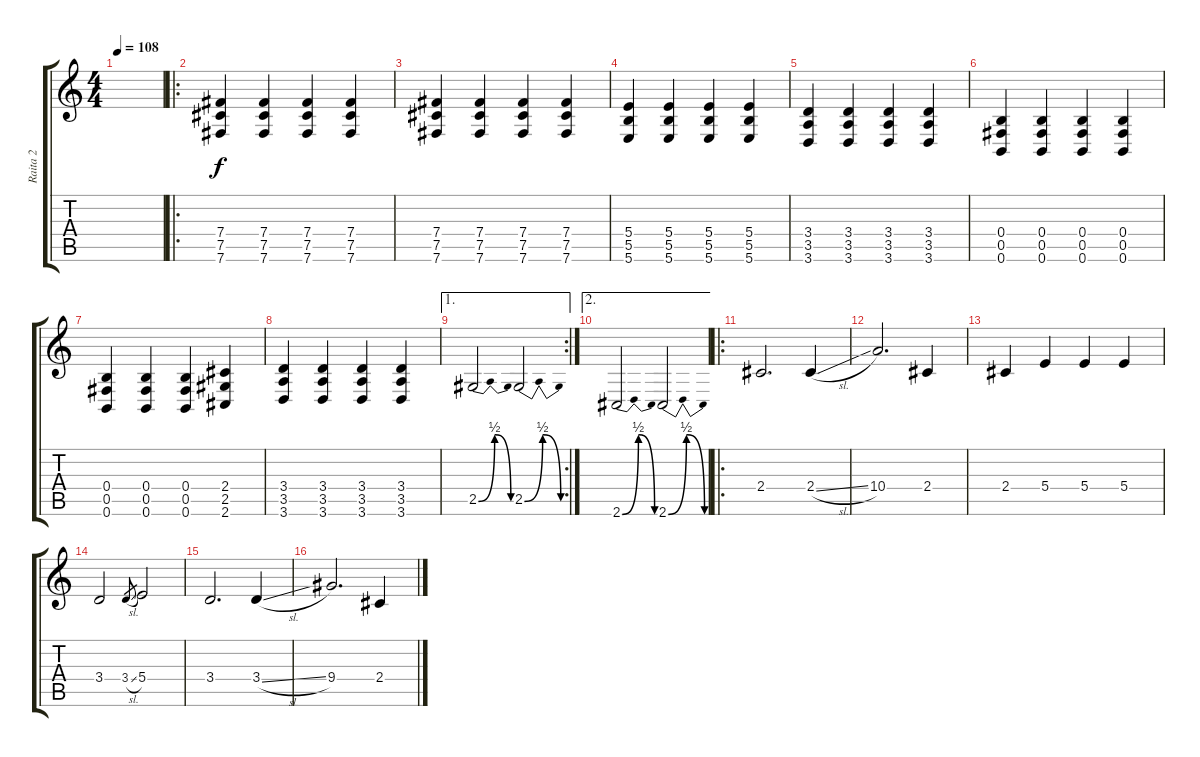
\track ("Raita 2" "Raita 2") {instrument distortionguitar}
\staff {score tabs}
\tuning (Db4 Ab3 E3 B2 Gb2 B1) {hide}
\ts (4 4)
\tempo 108
\clef g2
\ks c
|
\ro
(7.4 7.5 7.6).4{volume 12} (7.4 7.5 7.6).4 (7.4 7.5 7.6).4 (7.4 7.5 7.6).4 |
(7.4 7.5 7.6).4 (7.4 7.5 7.6).4 (7.4 7.5 7.6).4 (7.4 7.5 7.6).4 |
(5.4 5.5 5.6).4 (5.4 5.5 5.6).4 (5.4 5.5 5.6).4 (5.4 5.5 5.6).4 |
(3.4 3.5 3.6).4 (3.4 3.5 3.6).4 (3.4 3.5 3.6).4 (3.4 3.5 3.6).4 |
(0.4 0.5 0.6).4 (0.4 0.5 0.6).4 (0.4 0.5 0.6).4 (0.4 0.5 0.6).4 |
(0.4 0.5 0.6).4 (0.4 0.5 0.6).4 (0.4 0.5 0.6).4 (2.4 2.5 2.6).4 |
(3.4 3.5 3.6).4 (3.4 3.5 3.6).4 (3.4 3.5 3.6).4 (3.4 3.5 3.6).4 |
\ae 1
\rc 2
2.5{be (bendrelease 0 0 30 2 30 2 60 0)}.2 2.5{be (bendrelease 0 0 30 2 30 2 60 0)}.2 |
\ae 2
2.6{be (bendrelease 0 0 30 2 30 2 60 0)}.2 2.6{be (bendrelease 0 0 30 2 30 2 60 0)}.2 |
\ro
2.4.2{d} 2.4{sl}.4 |
10.4.2{d} 2.4.4 |
2.4.4 5.4.4 5.4.4 5.4.4 |
3.4.2 3.4{sl}.8{gr} 5.4.2 |
3.4.2{d} 3.4{sl}.4 |
9.4.2{d} 2.4.4
